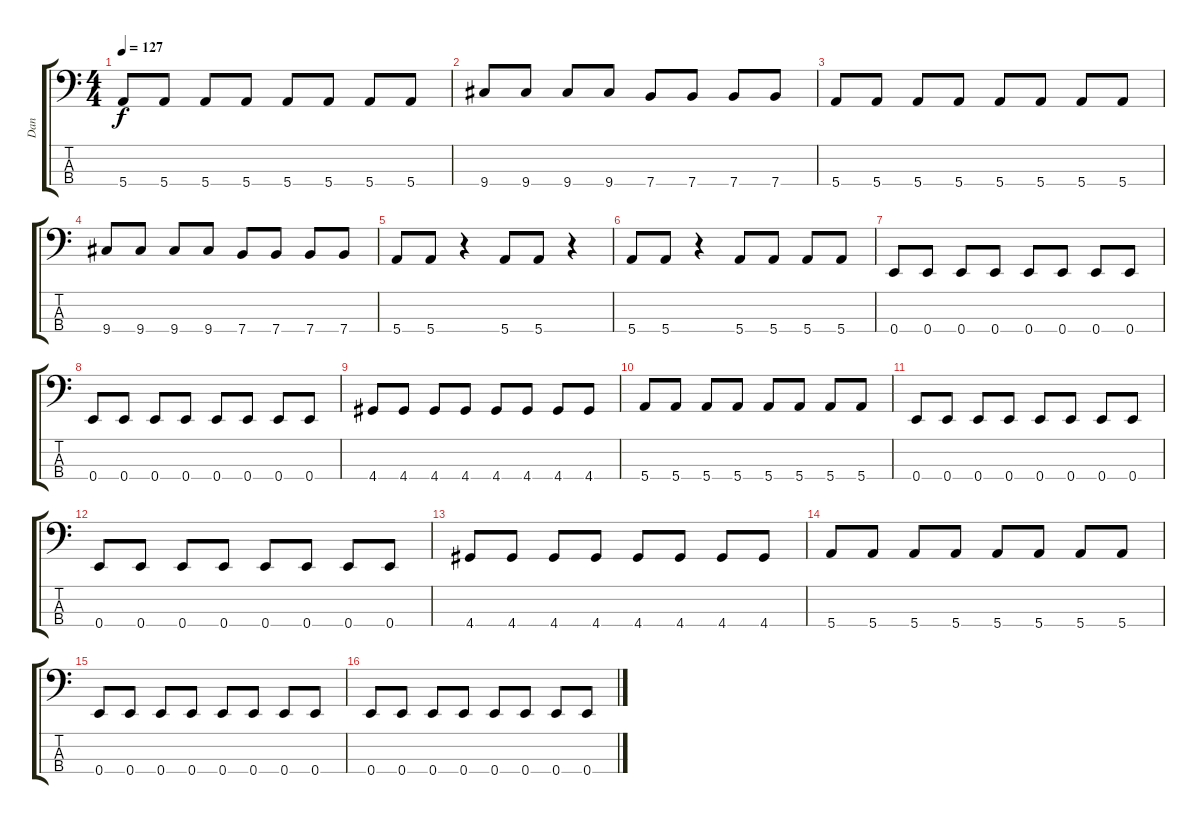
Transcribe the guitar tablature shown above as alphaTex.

\track ("Dan" "Dan") {instrument electricbassfinger}
\staff {score tabs}
\tuning (G2 D2 A1 E1) {hide}
\ts (4 4)
\tempo 127
\clef f4
\ks c
5.4.8{dy f} 5.4.8 5.4.8 5.4.8 5.4.8 5.4.8 5.4.8 5.4.8 |
9.4.8 9.4.8 9.4.8 9.4.8 7.4.8 7.4.8 7.4.8 7.4.8 |
5.4.8 5.4.8 5.4.8 5.4.8 5.4.8 5.4.8 5.4.8 5.4.8 |
9.4.8 9.4.8 9.4.8 9.4.8 7.4.8 7.4.8 7.4.8 7.4.8 |
5.4.8 5.4.8 r.4 5.4.8 5.4.8 r.4 |
5.4.8 5.4.8 r.4 5.4.8 5.4.8 5.4.8 5.4.8 |
0.4.8 0.4.8 0.4.8 0.4.8 0.4.8 0.4.8 0.4.8 0.4.8 |
0.4.8 0.4.8 0.4.8 0.4.8 0.4.8 0.4.8 0.4.8 0.4.8 |
4.4.8 4.4.8 4.4.8 4.4.8 4.4.8 4.4.8 4.4.8 4.4.8 |
5.4.8 5.4.8 5.4.8 5.4.8 5.4.8 5.4.8 5.4.8 5.4.8 |
0.4.8 0.4.8 0.4.8 0.4.8 0.4.8 0.4.8 0.4.8 0.4.8 |
0.4.8 0.4.8 0.4.8 0.4.8 0.4.8 0.4.8 0.4.8 0.4.8 |
4.4.8 4.4.8 4.4.8 4.4.8 4.4.8 4.4.8 4.4.8 4.4.8 |
5.4.8 5.4.8 5.4.8 5.4.8 5.4.8 5.4.8 5.4.8 5.4.8 |
0.4.8 0.4.8 0.4.8 0.4.8 0.4.8 0.4.8 0.4.8 0.4.8 |
0.4.8 0.4.8 0.4.8 0.4.8 0.4.8 0.4.8 0.4.8 0.4.8
